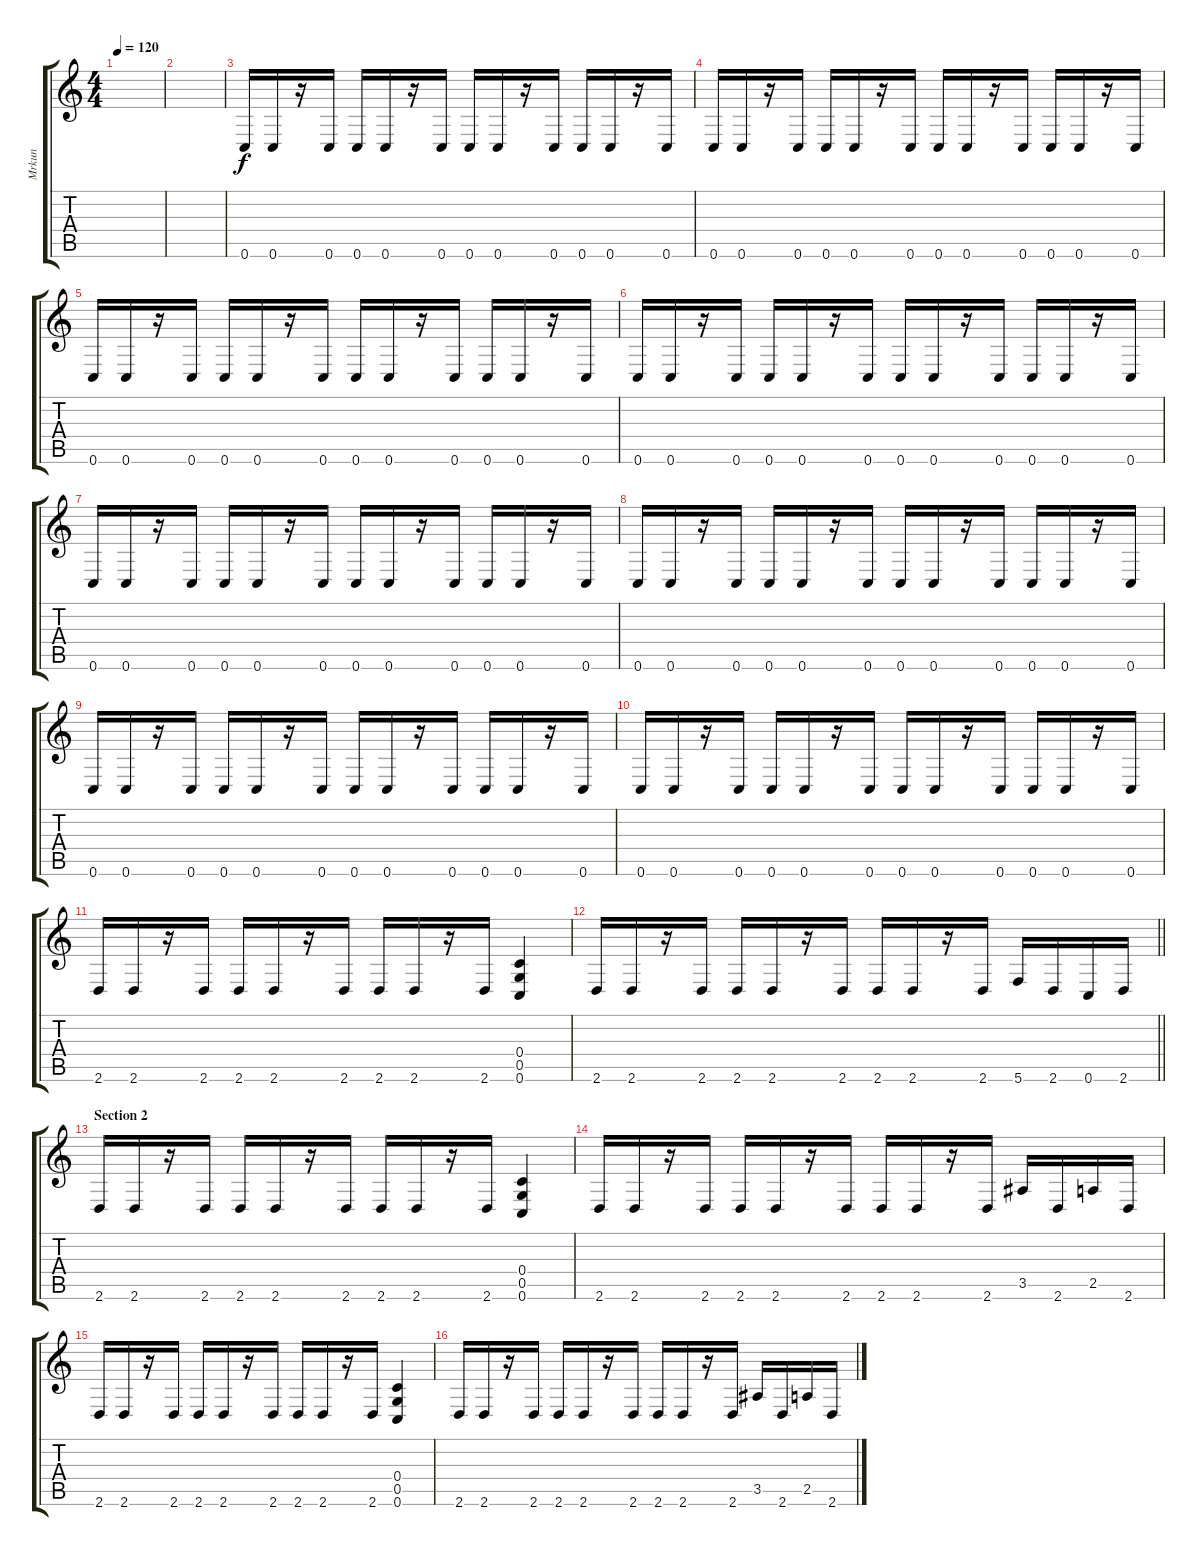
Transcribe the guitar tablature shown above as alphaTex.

\track ("Mrkun" "Mrkun") {instrument distortionguitar}
\staff {score tabs}
\tuning (D4 A3 F3 C3 G2 C2) {hide}
\ts (4 4)
\tempo 120
\clef g2
\ks c
|
|
0.6.16 0.6.16 r.16 0.6.16 0.6.16 0.6.16 r.16 0.6.16 0.6.16 0.6.16 r.16 0.6.16 0.6.16 0.6.16 r.16 0.6.16 |
0.6.16 0.6.16 r.16 0.6.16 0.6.16 0.6.16 r.16 0.6.16 0.6.16 0.6.16 r.16 0.6.16 0.6.16 0.6.16 r.16 0.6.16 |
0.6.16 0.6.16 r.16 0.6.16 0.6.16 0.6.16 r.16 0.6.16 0.6.16 0.6.16 r.16 0.6.16 0.6.16 0.6.16 r.16 0.6.16 |
0.6.16 0.6.16 r.16 0.6.16 0.6.16 0.6.16 r.16 0.6.16 0.6.16 0.6.16 r.16 0.6.16 0.6.16 0.6.16 r.16 0.6.16 |
0.6.16 0.6.16 r.16 0.6.16 0.6.16 0.6.16 r.16 0.6.16 0.6.16 0.6.16 r.16 0.6.16 0.6.16 0.6.16 r.16 0.6.16 |
0.6.16 0.6.16 r.16 0.6.16 0.6.16 0.6.16 r.16 0.6.16 0.6.16 0.6.16 r.16 0.6.16 0.6.16 0.6.16 r.16 0.6.16 |
0.6.16 0.6.16 r.16 0.6.16 0.6.16 0.6.16 r.16 0.6.16 0.6.16 0.6.16 r.16 0.6.16 0.6.16 0.6.16 r.16 0.6.16 |
0.6.16 0.6.16 r.16 0.6.16 0.6.16 0.6.16 r.16 0.6.16 0.6.16 0.6.16 r.16 0.6.16 0.6.16 0.6.16 r.16 0.6.16 |
2.6.16 2.6.16 r.16 2.6.16 2.6.16 2.6.16 r.16 2.6.16 2.6.16 2.6.16 r.16 2.6.16 (0.4 0.5 0.6).4 |
\barLineRight lightlight
2.6.16 2.6.16 r.16 2.6.16 2.6.16 2.6.16 r.16 2.6.16 2.6.16 2.6.16 r.16 2.6.16 5.6.16 2.6.16 0.6.16 2.6.16 |
\section ("" "Section 2")
2.6.16 2.6.16 r.16 2.6.16 2.6.16 2.6.16 r.16 2.6.16 2.6.16 2.6.16 r.16 2.6.16 (0.4 0.5 0.6).4 |
2.6.16 2.6.16 r.16 2.6.16 2.6.16 2.6.16 r.16 2.6.16 2.6.16 2.6.16 r.16 2.6.16 3.5.16 2.6.16 2.5.16 2.6.16 |
2.6.16 2.6.16 r.16 2.6.16 2.6.16 2.6.16 r.16 2.6.16 2.6.16 2.6.16 r.16 2.6.16 (0.4 0.5 0.6).4 |
2.6.16 2.6.16 r.16 2.6.16 2.6.16 2.6.16 r.16 2.6.16 2.6.16 2.6.16 r.16 2.6.16 3.5.16 2.6.16 2.5.16 2.6.16
